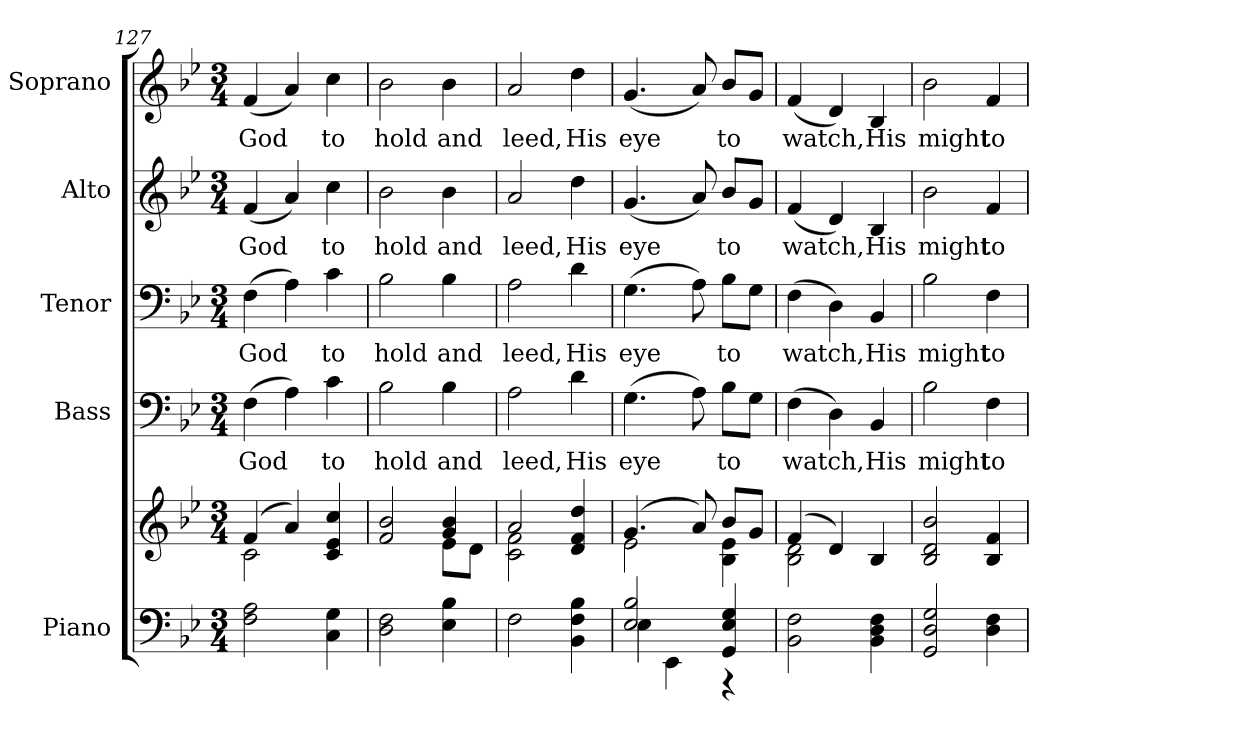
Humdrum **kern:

**kern	**kern	**kern	**text	**kern	**text	**kern	**text	**kern	**text
*part5	*part5	*part4	*part4	*part3	*part3	*part2	*part2	*part1	*part1
*staff6	*staff5	*staff4	*staff4	*staff3	*staff3	*staff2	*staff2	*staff1	*staff1
*I"Piano	*	*I"Bass	*	*I"Tenor	*	*I"Alto	*	*I"Soprano	*
*I'Pno.	*	*I'B.	*	*I'T.	*	*I'A.	*	*I'S.	*
*clefF4	*clefG2	*clefF4	*	*clefF4	*	*clefG2	*	*clefG2	*
*k[b-e-]	*k[b-e-]	*k[b-e-]	*	*k[b-e-]	*	*k[b-e-]	*	*k[b-e-]	*
*g:	*g:	*g:	*	*g:	*	*g:	*	*g:	*
*M3/4	*M3/4	*M3/4	*	*M3/4	*	*M3/4	*	*M3/4	*
=127	=127	=127	=127	=127	=127	=127	=127	=127	=127
*	*^	*	*	*	*	*	*	*	*
!	!	!	!	!LO:LY:b:color=#000000	!	!	!	!	!	!
!	!	!	!	!	!	!LO:LY:b:color=#000000	!	!	!	!
!	!	!	!	!	!	!	!	!LO:LY:b:color=#000000	!	!
!	!	!	!	!	!	!	!	!	!	!LO:LY:b:color=#000000
2Fi\ 2Ai	(4fi/	2ci\	(4Fi\	God	(4Fi\	God	(4fi/	God	(4fi/	God
.	4ai/)	.	4Ai\)	.	4Ai\)	.	4ai/)	.	4ai/)	.
!	!	!	!	!LO:LY:b:color=#000000	!	!	!	!	!	!
!	!	!	!	!	!	!LO:LY:b:color=#000000	!	!	!	!
!	!	!	!	!	!	!	!	!LO:LY:b:color=#000000	!	!
!	!	!	!	!	!	!	!	!	!	!LO:LY:b:color=#000000
4Ci\ 4Gi	4ci/ 4e-i 4cci	4ryy	4ci\	to	4ci\	to	4cci\	to	4cci\	to
=128	=128	=128	=128	=128	=128	=128	=128	=128	=128	=128
!	!	!	!	!LO:LY:b:color=#000000	!	!	!	!	!	!
!	!	!	!	!	!	!LO:LY:b:color=#000000	!	!	!	!
!	!	!	!	!	!	!	!	!LO:LY:b:color=#000000	!	!
!	!	!	!	!	!	!	!	!	!	!LO:LY:b:color=#000000
2Di\ 2Fi	2fi/ 2b-i	2ryy	2B-i\	hold	2B-i\	hold	2b-i\	hold	2b-i\	hold
!	!	!	!	!LO:LY:b:color=#000000	!	!	!	!	!	!
!	!	!	!	!	!	!LO:LY:b:color=#000000	!	!	!	!
!	!	!	!	!	!	!	!	!LO:LY:b:color=#000000	!	!
!	!	!	!	!	!	!	!	!	!	!LO:LY:b:color=#000000
4E-i\ 4B-i	4gi/ 4b-i	8e-i\L	4B-i\	and	4B-i\	and	4b-i\	and	4b-i\	and
.	.	8di\J	.	.	.	.	.	.	.	.
=129	=129	=129	=129	=129	=129	=129	=129	=129	=129	=129
!	!	!	!	!LO:LY:b:color=#000000	!	!	!	!	!	!
!	!	!	!	!	!	!LO:LY:b:color=#000000	!	!	!	!
!	!	!	!	!	!	!	!	!LO:LY:b:color=#000000	!	!
!	!	!	!	!	!	!	!	!	!	!LO:LY:b:color=#000000
2Fi\	2ai/	2ci\ 2fi	2Ai\	leed,	2Ai\	leed,	2ai/	leed,	2ai/	leed,
!	!	!	!	!LO:LY:b:color=#000000	!	!	!	!	!	!
!	!	!	!	!	!	!LO:LY:b:color=#000000	!	!	!	!
!	!	!	!	!	!	!	!	!LO:LY:b:color=#000000	!	!
!	!	!	!	!	!	!	!	!	!	!LO:LY:b:color=#000000
4BB-i\ 4Fi 4B-i	4di/ 4fi 4ddi	4ryy	4di\	His	4di\	His	4ddi\	His	4ddi\	His
!!LO:PB:g=z
=130	=130	=130	=130	=130	=130	=130	=130	=130	=130	=130
*^	*	*	*	*	*	*	*	*	*	*
!	!	!	!	!	!LO:LY:b:color=#000000	!	!	!	!	!	!
!	!	!	!	!	!	!	!LO:LY:b:color=#000000	!	!	!	!
!	!	!	!	!	!	!	!	!	!LO:LY:b:color=#000000	!	!
!	!	!	!	!	!	!	!	!	!	!	!LO:LY:b:color=#000000
2E-i/ 2B-i	4E-i\	(4.gi/	2e-i\	(4.Gi\	eye	(4.Gi\	eye	(4.gi/	eye	(4.gi/	eye
.	4EE-i\	.	.	.	.	.	.	.	.	.	.
.	.	8ai/)	.	8Ai\)	.	8Ai\)	.	8ai/)	.	8ai/)	.
!	!	!	!	!	!LO:LY:b:color=#000000	!	!	!	!	!	!
!	!	!	!	!	!	!	!LO:LY:b:color=#000000	!	!	!	!
!	!	!	!	!	!	!	!	!	!LO:LY:b:color=#000000	!	!
!	!	!	!	!	!	!	!	!	!	!	!LO:LY:b:color=#000000
4GGi/ 4E-i 4Gi	4r	8b-i/L	4B-i\ 4e-i	8B-i\L	to	8B-i\L	to	8b-i/L	to	8b-i/L	to
.	.	8gi/J	.	8Gi\J	.	8Gi\J	.	8gi/J	.	8gi/J	.
*v	*v	*	*	*	*	*	*	*	*	*	*
=131	=131	=131	=131	=131	=131	=131	=131	=131	=131	=131
!	!	!	!	!LO:LY:b:color=#000000	!	!	!	!	!	!
!	!	!	!	!	!	!LO:LY:b:color=#000000	!	!	!	!
!	!	!	!	!	!	!	!	!LO:LY:b:color=#000000	!	!
!	!	!	!	!	!	!	!	!	!	!LO:LY:b:color=#000000
2BB-i\ 2Fi	(4fi/	2B-i\ 2di	(4Fi\	watch,	(4Fi\	watch,	(4fi/	watch,	(4fi/	watch,
.	4di/)	.	4Di\)	.	4Di\)	.	4di/)	.	4di/)	.
!	!	!	!	!LO:LY:b:color=#000000	!	!	!	!	!	!
!	!	!	!	!	!	!LO:LY:b:color=#000000	!	!	!	!
!	!	!	!	!	!	!	!	!LO:LY:b:color=#000000	!	!
!	!	!	!	!	!	!	!	!	!	!LO:LY:b:color=#000000
4BB-i\ 4Di 4Fi	4B-i/	4ryy	4BB-i/	His	4BB-i/	His	4B-i/	His	4B-i/	His
*	*v	*v	*	*	*	*	*	*	*	*
=132	=132	=132	=132	=132	=132	=132	=132	=132	=132
*	*^	*	*	*	*	*	*	*	*
!	!	!	!	!LO:LY:b:color=#000000	!	!	!	!	!	!
*	*v	*v	*	*	*	*	*	*	*	*
*	*^	*	*	*	*	*	*	*	*
!	!	!	!	!	!	!LO:LY:b:color=#000000	!	!	!	!
*	*v	*v	*	*	*	*	*	*	*	*
*	*^	*	*	*	*	*	*	*	*
!	!	!	!	!	!	!	!	!LO:LY:b:color=#000000	!	!
*	*v	*v	*	*	*	*	*	*	*	*
*	*^	*	*	*	*	*	*	*	*
!	!	!	!	!	!	!	!	!	!	!LO:LY:b:color=#000000
*	*v	*v	*	*	*	*	*	*	*	*
2GGi/ 2Di 2Gi	2B-i/ 2di 2b-i	2B-i\	might	2B-i\	might	2b-i\	might	2b-i\	might
!	!	!	!LO:LY:b:color=#000000	!	!	!	!	!	!
!	!	!	!	!	!LO:LY:b:color=#000000	!	!	!	!
!	!	!	!	!	!	!	!LO:LY:b:color=#000000	!	!
!	!	!	!	!	!	!	!	!	!LO:LY:b:color=#000000
4Di\ 4Fi	4B-i/ 4fi	4Fi\	to	4Fi\	to	4fi/	to	4fi/	to
=	=	=	=	=	=	=	=	=	=
*-	*-	*-	*-	*-	*-	*-	*-	*-	*-
